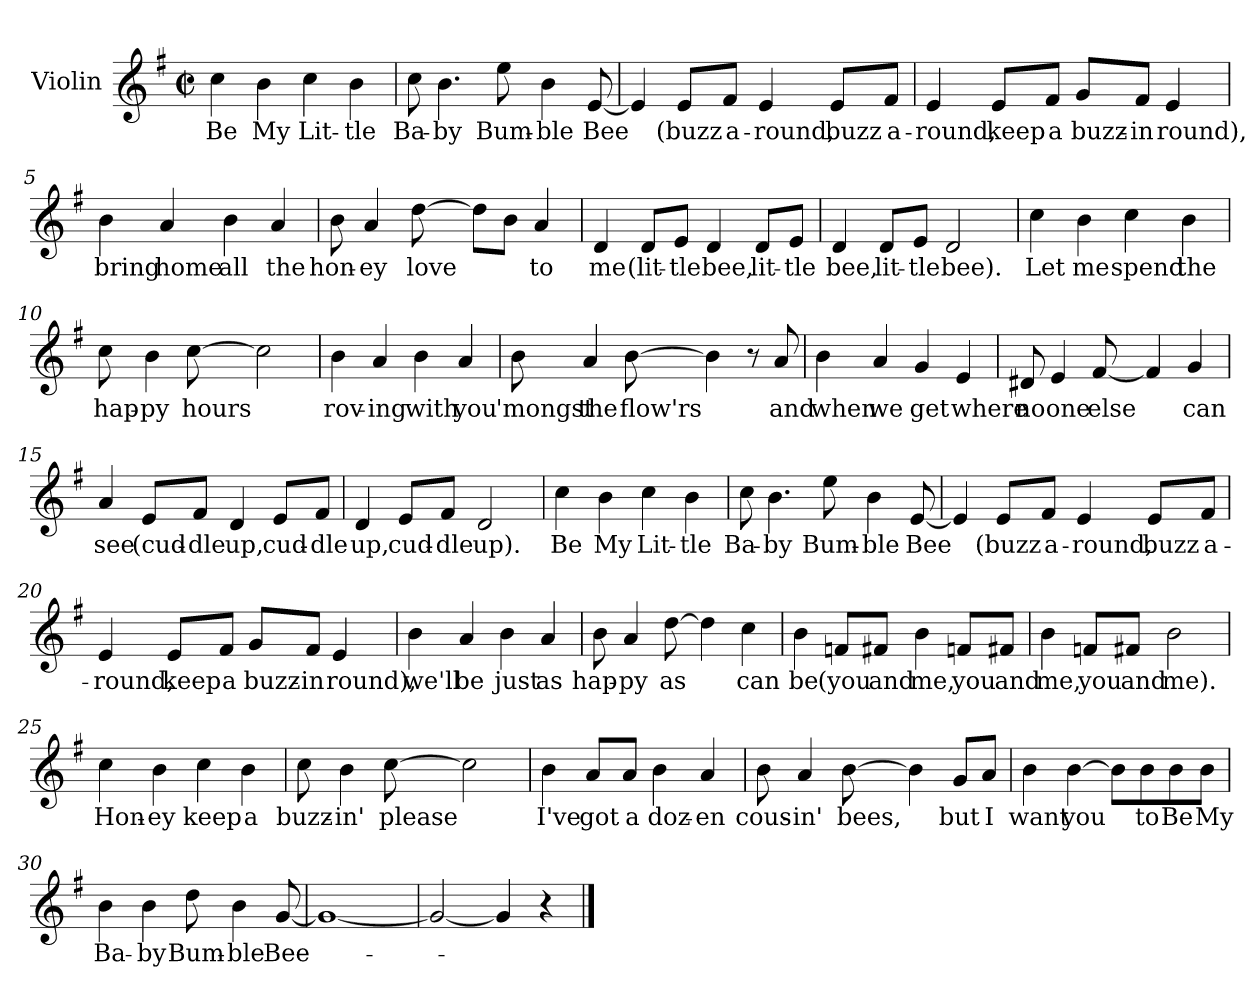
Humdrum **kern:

**kern	**text
*part1	*part1
*staff1	*staff1
*I"Violin	*
*I'Vln	*
*clefG2	*
*k[f#]	*
*G:	*
*M2/2	*
*met(c|)	*
=1	=1
4cc\	Be
4b\	My
4cc\	Lit-
4b\	-tle
=2	=2
8cc\	Ba-
4.b\	-by
8ee\	Bum-
4b\	-ble
[8e/	Bee
=3	=3
4e/]	.
8e/L	(buzz
8f#/J	a-
4e/	-round,
8e/L	buzz
8f#/J	a-
=4	=4
4e/	-round,
8e/L	keep
8f#/J	a
8g/L	buzz-
8f#/J	-in
4e/	round),
!!LO:LB:g=z
=5	=5
4b\	bring
4a/	home
4b\	all
4a/	the
=6	=6
8b\	hon-
4a/	-ey
[8dd\	love
8dd\L]	.
8b\J	.
4a/	to
=7	=7
4d/	me
8d/L	(lit-
8e/J	-tle
4d/	bee,
8d/L	lit-
8e/J	-tle
=8	=8
4d/	bee,
8d/L	lit-
8e/J	-tle
2d/	bee).
=9	=9
4cc\	Let
4b\	me
4cc\	spend
4b\	the
!!LO:LB:g=z
=10	=10
8cc\	hap-
4b\	-py
[8cc\	hours
2cc\]	.
=11	=11
4b\	rov-
4a/	-ing
4b\	with
4a/	you
=12	=12
8b\	'mongst
4a/	the
[8b\	flow'rs
4b\]	.
8r	.
8a/	and
=13	=13
4b\	when
4a/	we
4g/	get
4e/	where
=14	=14
8d#X/	no
4e/	one
[8f#/	else
4f#/]	.
4g/	can
!!LO:LB:g=z
=15	=15
4a/	see
8e/L	(cud-
8f#/J	-dle
4d/	up,
8e/L	cud-
8f#/J	-dle
=16	=16
4d/	up,
8e/L	cud-
8f#/J	-dle
2d/	up).
=17	=17
4cc\	Be
4b\	My
4cc\	Lit-
4b\	-tle
=18	=18
8cc\	Ba-
4.b\	-by
8ee\	Bum-
4b\	-ble
[8e/	Bee
!!LO:LB:g=z
=19	=19
4e/]	.
8e/L	(buzz
8f#/J	a-
4e/	-round,
8e/L	buzz
8f#/J	a-
=20	=20
4e/	-round,
8e/L	keep
8f#/J	a
8g/L	buzz-
8f#/J	-in
4e/	round),
=21	=21
4b\	we'll
4a/	be
4b\	just
4a/	as
=22	=22
8b\	hap-
4a/	-py
[8dd\	as
4dd\]	.
4cc\	can
!!LO:LB:g=z
=23	=23
4b\	be
8fn/L	(you
8f#X/J	and
4b\	me,
8fn/L	you
8f#X/J	and
=24	=24
4b\	me,
8fn/L	you
8f#X/J	and
2b\	me).
=25	=25
4cc\	Hon-
4b\	-ey
4cc\	keep
4b\	a
=26	=26
8cc\	buzz-
4b\	-in'
[8cc\	please
2cc\]	.
!!LO:LB:g=z
=27	=27
4b\	I've
8a/L	got
8a/J	a
4b\	doz-
4a/	-en
=28	=28
8b\	cous-
4a/	-in'
[8b\	bees,
4b\]	.
8g/L	but
8a/J	I
=29	=29
4b\	want
[4b\	you
8b\L]	.
8b\	to
8b\	Be
8b\J	My
=30	=30
4b\	Ba-
4b\	-by
8dd\	Bum-
4b\	-ble
[8g/	Bee-
=31	=31
1g_	.
=32	=32
2g/_	.
4g/]	.
4r	.
==	==
*-	*-
